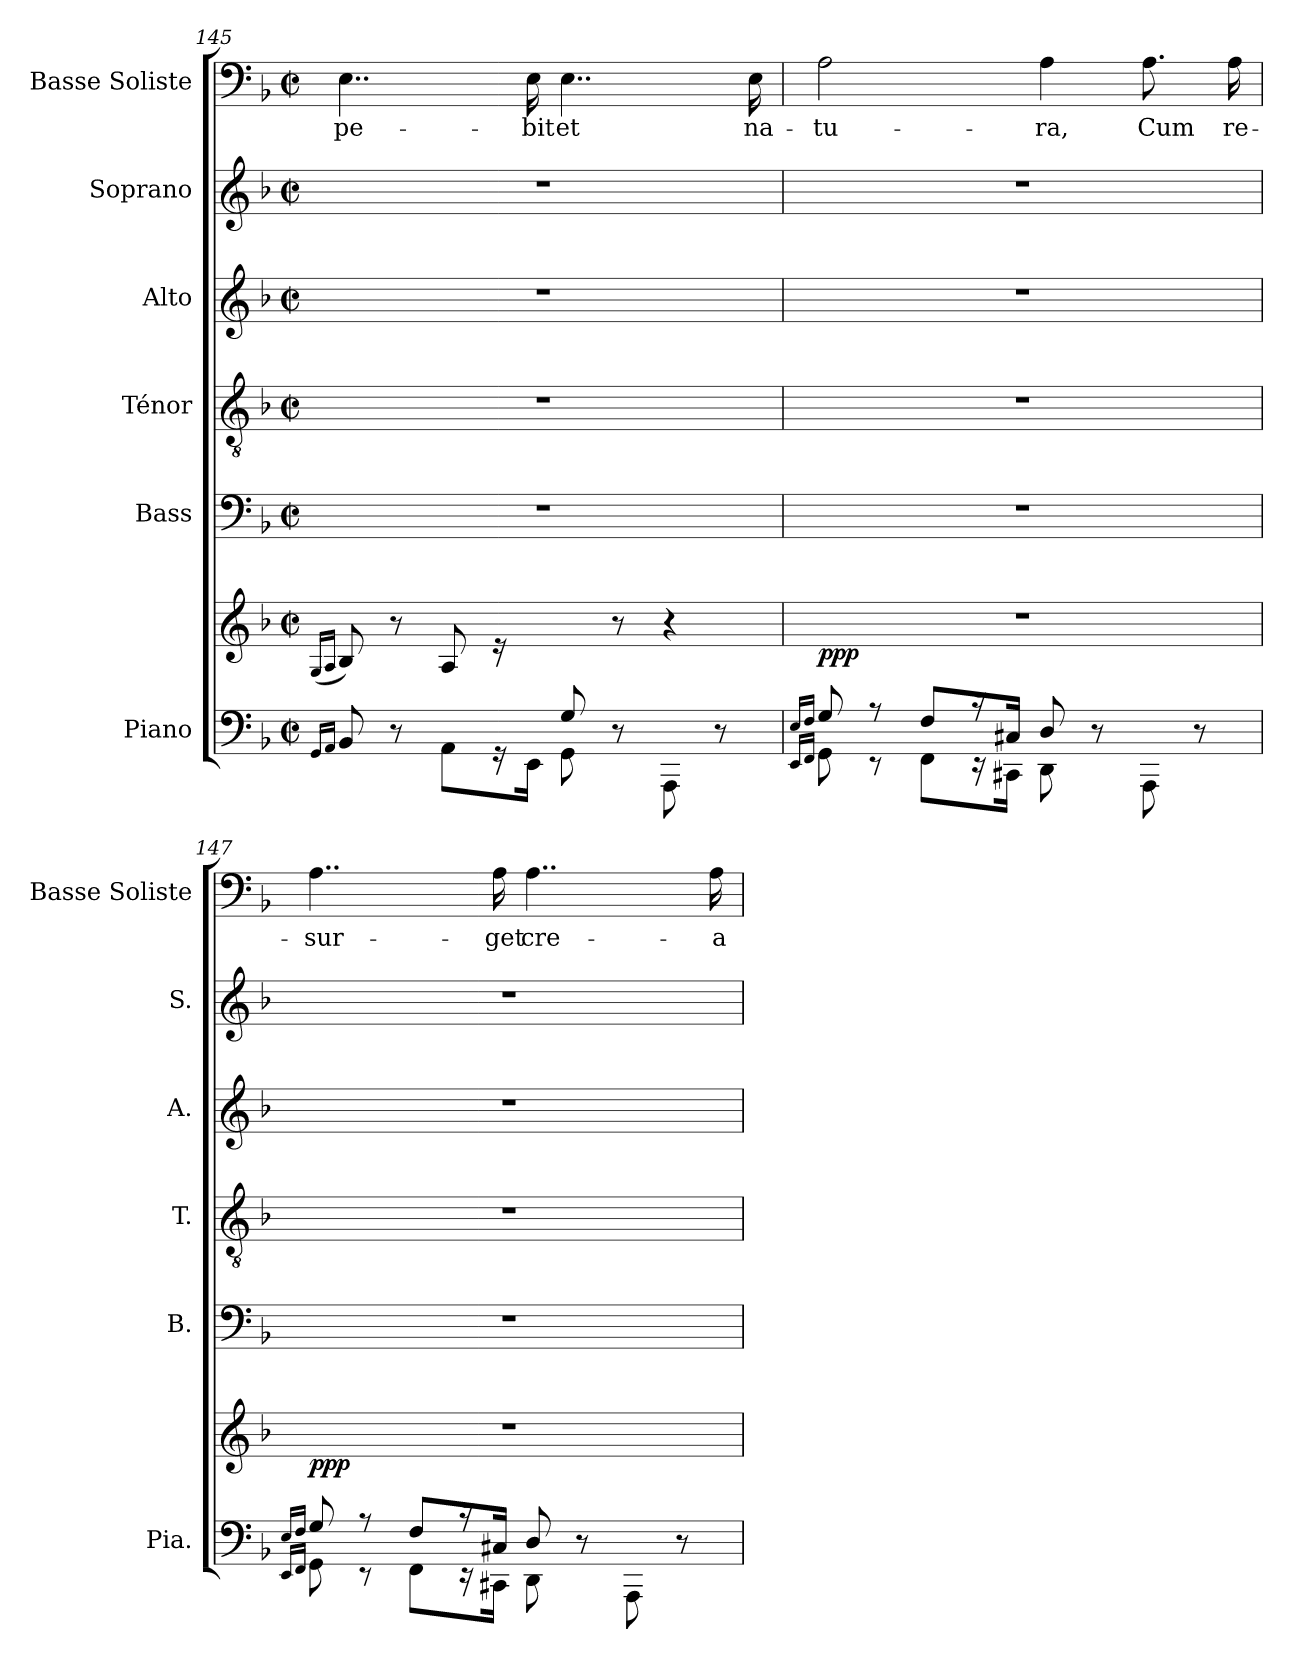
**kern	**kern	**dynam	**kern	**kern	**kern	**kern	**kern	**text
*part6	*part6	*part6	*part5	*part4	*part3	*part2	*part1	*part1
*staff7	*staff6	*staff6/7	*staff5	*staff4	*staff3	*staff2	*staff1	*staff1
*I"Piano	*	*	*I"Bass	*I"Ténor	*I"Alto	*I"Soprano	*I"Basse Soliste	*
*I'Pia.	*	*	*I'B.	*I'T.	*I'A.	*I'S.	*I'Basse Soliste	*
!!LO:LB:g=z
*clefF4	*clefG2	*	*clefF4	*clefGv2	*clefG2	*clefG2	*clefF4	*
*k[b-]	*k[b-]	*	*k[b-]	*k[b-]	*k[b-]	*k[b-]	*k[b-]	*
*M2/2	*M2/2	*	*M2/2	*M2/2	*M2/2	*M2/2	*M2/2	*
*met(c|)	*met(c|)	*	*met(c|)	*met(c|)	*met(c|)	*met(c|)	*met(c|)	*
=145	=145	=145	=145	=145	=145	=145	=145	=145
*^	*	*	*	*	*	*	*	*
.	16qGG/LL	(16qG/LL	.	.	.	.	.	.	.
.	16qAA/JJ	16qA/JJ	.	.	.	.	.	.	.
!	!	!	!	!	!	!	!	!	!LO:LY:b
4..ryy	8BB-/	8B-/)	.	1r	1r	1r	1r	4..E\	-pe-
.	8r	8r	.	.	.	.	.	.	.
.	8AA\L	8A/L	.	.	.	.	.	.	.
.	16r	16re	.	.	.	.	.	.	.
!	!	!	!	!	!	!	!	!	!LO:LY:b
16E/Jk	16EE\Jk	8.ryy	.	.	.	.	.	16E\	-bit
!	!	!	!	!	!	!	!	!	!LO:LY:b
8G/	8GG\	.	.	.	.	.	.	4..E\	et
4.ryy	8r	8r	.	.	.	.	.	.	.
.	8AAA\	4r	.	.	.	.	.	.	.
.	8r	.	.	.	.	.	.	.	.
!	!	!	!	!	!	!	!	!	!LO:LY:b
.	.	.	.	.	.	.	.	16E\	na-
=146	=146	=146	=146	=146	=146	=146	=146	=146	=146
16qE/LL	16qEE/LL	.	.	.	.	.	.	.	.
16qF/JJ	16qFF/JJ	.	.	.	.	.	.	.	.
!	!	!	!LO:DY:b	!	!	!	!	!	!LO:LY:b
8G/	8GG\	1r	ppp	1r	1r	1r	1r	2A\	-tu-
8r	8r	.	.	.	.	.	.	.	.
8F/L	8FF\L	.	.	.	.	.	.	.	.
16r	16r	.	.	.	.	.	.	.	.
16C#X/Jk	16CC#X\Jk	.	.	.	.	.	.	.	.
!	!	!	!	!	!	!	!	!	!LO:LY:b
8D/	8DD\	.	.	.	.	.	.	4A\	-ra,
8ryy	8r	.	.	.	.	.	.	.	.
!	!	!	!	!	!	!	!	!	!LO:LY:b
8ryy	8AAA\	.	.	.	.	.	.	8.A\	Cum
8ryy	8r	.	.	.	.	.	.	.	.
!	!	!	!	!	!	!	!	!	!LO:LY:b
.	.	.	.	.	.	.	.	16A\	re-
=147	=147	=147	=147	=147	=147	=147	=147	=147	=147
16qE/LL	16qEE/LL	.	.	.	.	.	.	.	.
16qF/JJ	16qFF/JJ	.	.	.	.	.	.	.	.
!	!	!	!LO:DY:b	!	!	!	!	!	!LO:LY:b
8G/	8GG\	1r	ppp	1r	1r	1r	1r	4..A\	-sur-
8r	8r	.	.	.	.	.	.	.	.
8F/L	8FF\L	.	.	.	.	.	.	.	.
16r	16r	.	.	.	.	.	.	.	.
!	!	!	!	!	!	!	!	!	!LO:LY:b
16C#X/Jk	16CC#X\Jk	.	.	.	.	.	.	16A\	-get
!	!	!	!	!	!	!	!	!	!LO:LY:b
8D/	8DD\	.	.	.	.	.	.	4..A\	cre-
8ryy	8r	.	.	.	.	.	.	.	.
8ryy	8AAA\	.	.	.	.	.	.	.	.
8ryy	8r	.	.	.	.	.	.	.	.
!	!	!	!	!	!	!	!	!	!LO:LY:b
.	.	.	.	.	.	.	.	16A\	-a-
*v	*v	*	*	*	*	*	*	*	*
=	=	=	=	=	=	=	=	=
*-	*-	*-	*-	*-	*-	*-	*-	*-
